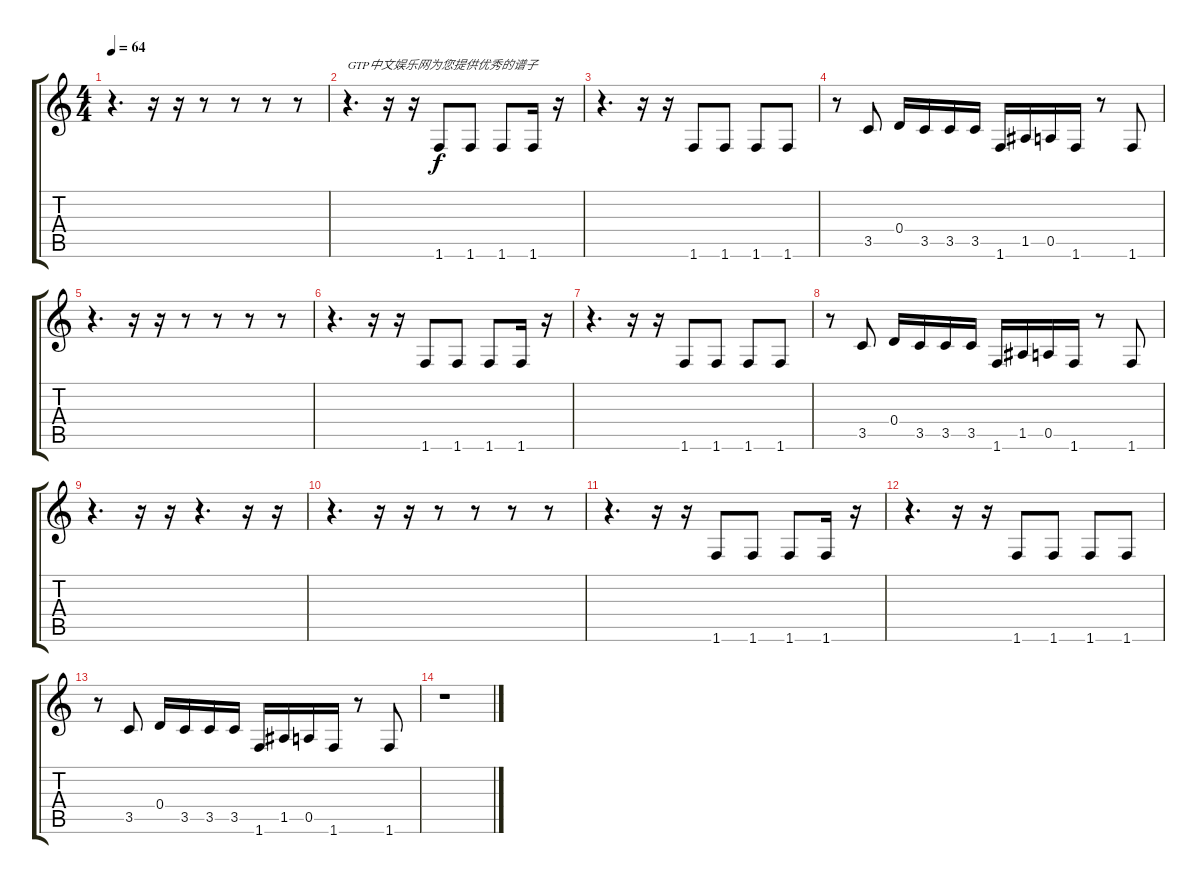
\track "" {instrument electricbassfinger}
\staff {score tabs}
\tuning (E4 B3 G3 D3 A2 E2) {hide}
\ts (4 4)
\tempo 64
\clef g2
\ks c
r.4{d dy f instrument electricbassfinger} r.16 r.16 r.8 r.8 r.8 r.8 |
r.4{d txt "GTP中文娱乐网为您提供优秀的谱子"} r.16 r.16 1.6.8 1.6.8 1.6.8 1.6.16 r.16 |
r.4{d} r.16 r.16 1.6.8 1.6.8 1.6.8 1.6.8 |
r.8 3.5.8 0.4.16 3.5.16 3.5.16 3.5.16 1.6.16 1.5.16 0.5.16 1.6.16 r.8 1.6.8 |
r.4{d} r.16 r.16 r.8 r.8 r.8 r.8 |
r.4{d} r.16 r.16 1.6.8 1.6.8 1.6.8 1.6.16 r.16 |
r.4{d} r.16 r.16 1.6.8 1.6.8 1.6.8 1.6.8 |
r.8 3.5.8 0.4.16 3.5.16 3.5.16 3.5.16 1.6.16 1.5.16 0.5.16 1.6.16 r.8 1.6.8 |
r.4{d} r.16 r.16 r.4{d} r.16 r.16 |
r.4{d} r.16 r.16 r.8 r.8 r.8 r.8 |
r.4{d} r.16 r.16 1.6.8 1.6.8 1.6.8 1.6.16 r.16 |
r.4{d} r.16 r.16 1.6.8 1.6.8 1.6.8 1.6.8 |
r.8 3.5.8 0.4.16 3.5.16 3.5.16 3.5.16 1.6.16 1.5.16 0.5.16 1.6.16 r.8 1.6.8 |
r.1
